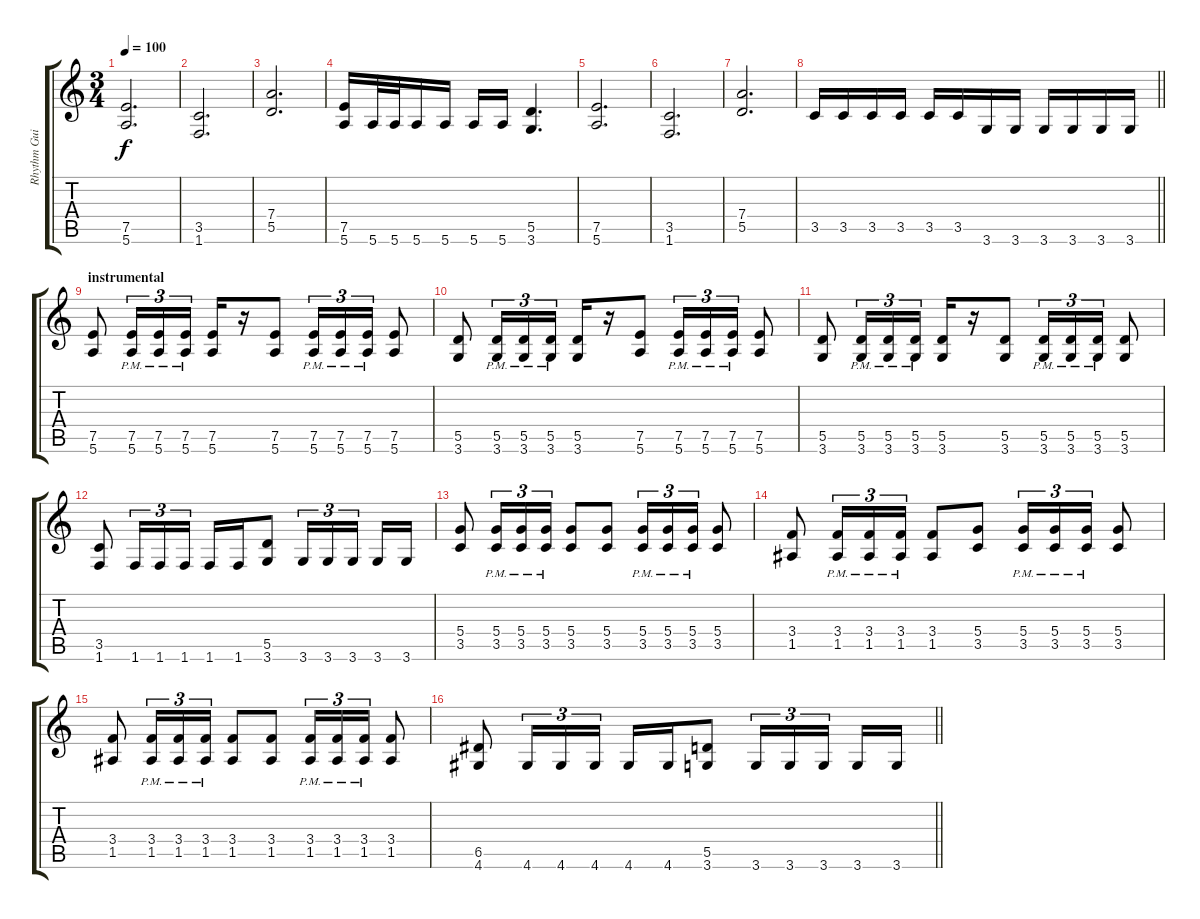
\track ("Rhythm Guitar L" "Rhythm Gui") {instrument distortionguitar}
\staff {score tabs}
\tuning (E4 B3 G3 D3 A2 E2) {hide}
\ts (3 4)
\tempo 100
\clef g2
\ks c
(7.5 5.6).2{d dy f} |
(3.5 1.6).2{d} |
(7.4 5.5).2{d} |
(7.5 5.6).16 5.6.32 5.6.32 5.6.16 5.6.16 5.6.16 5.6.16 (5.5 3.6).4{d} |
(7.5 5.6).2{d} |
(3.5 1.6).2{d} |
(7.4 5.5).2{d} |
\barLineRight lightlight
3.5.16 3.5.16 3.5.16 3.5.16 3.5.16 3.5.16 3.6.16 3.6.16 3.6.16 3.6.16 3.6.16 3.6.16 |
\section ("" "instrumental")
(7.5 5.6).8 (7.5{pm} 5.6).16{tu (3 2)} (7.5{pm} 5.6).16{tu (3 2)} (7.5{pm} 5.6).16{tu (3 2)} (7.5 5.6).16 r.16 (7.5 5.6).8 (7.5{pm} 5.6).16{tu (3 2)} (7.5{pm} 5.6).16{tu (3 2)} (7.5{pm} 5.6).16{tu (3 2)} (7.5 5.6).8 |
(5.5 3.6).8 (5.5{pm} 3.6).16{tu (3 2)} (5.5{pm} 3.6).16{tu (3 2)} (5.5{pm} 3.6).16{tu (3 2)} (5.5 3.6).16 r.16 (7.5 5.6).8 (7.5{pm} 5.6).16{tu (3 2)} (7.5{pm} 5.6).16{tu (3 2)} (7.5{pm} 5.6).16{tu (3 2)} (7.5 5.6).8 |
(5.5 3.6).8 (5.5{pm} 3.6).16{tu (3 2)} (5.5{pm} 3.6).16{tu (3 2)} (5.5{pm} 3.6).16{tu (3 2)} (5.5 3.6).16 r.16 (5.5 3.6).8 (5.5{pm} 3.6).16{tu (3 2)} (5.5{pm} 3.6).16{tu (3 2)} (5.5{pm} 3.6).16{tu (3 2)} (5.5 3.6).8 |
(3.5 1.6).8 1.6.16{tu (3 2)} 1.6.16{tu (3 2)} 1.6.16{tu (3 2)} 1.6.16 1.6.16 (5.5 3.6).8 3.6.16{tu (3 2)} 3.6.16{tu (3 2)} 3.6.16{tu (3 2) beam splitsecondary} 3.6.16 3.6.16 |
(5.4 3.5).8 (5.4{pm} 3.5).16{tu (3 2)} (5.4{pm} 3.5).16{tu (3 2)} (5.4{pm} 3.5).16{tu (3 2)} (5.4 3.5).8 (5.4 3.5).8 (5.4{pm} 3.5).16{tu (3 2)} (5.4{pm} 3.5).16{tu (3 2)} (5.4{pm} 3.5).16{tu (3 2)} (5.4 3.5).8 |
(3.4 1.5).8 (3.4{pm} 1.5).16{tu (3 2)} (3.4{pm} 1.5).16{tu (3 2)} (3.4{pm} 1.5).16{tu (3 2)} (3.4 1.5).8 (5.4 3.5).8 (5.4{pm} 3.5).16{tu (3 2)} (5.4{pm} 3.5).16{tu (3 2)} (5.4{pm} 3.5).16{tu (3 2)} (5.4 3.5).8 |
(3.4 1.5).8 (3.4{pm} 1.5).16{tu (3 2)} (3.4{pm} 1.5).16{tu (3 2)} (3.4{pm} 1.5).16{tu (3 2)} (3.4 1.5).8 (3.4 1.5).8 (3.4{pm} 1.5).16{tu (3 2)} (3.4{pm} 1.5).16{tu (3 2)} (3.4{pm} 1.5).16{tu (3 2)} (3.4 1.5).8 |
\barLineRight lightlight
(6.5 4.6).8 4.6.16{tu (3 2)} 4.6.16{tu (3 2)} 4.6.16{tu (3 2)} 4.6.16 4.6.16 (5.5 3.6).8 3.6.16{tu (3 2)} 3.6.16{tu (3 2)} 3.6.16{tu (3 2) beam splitsecondary} 3.6.16 3.6.16
